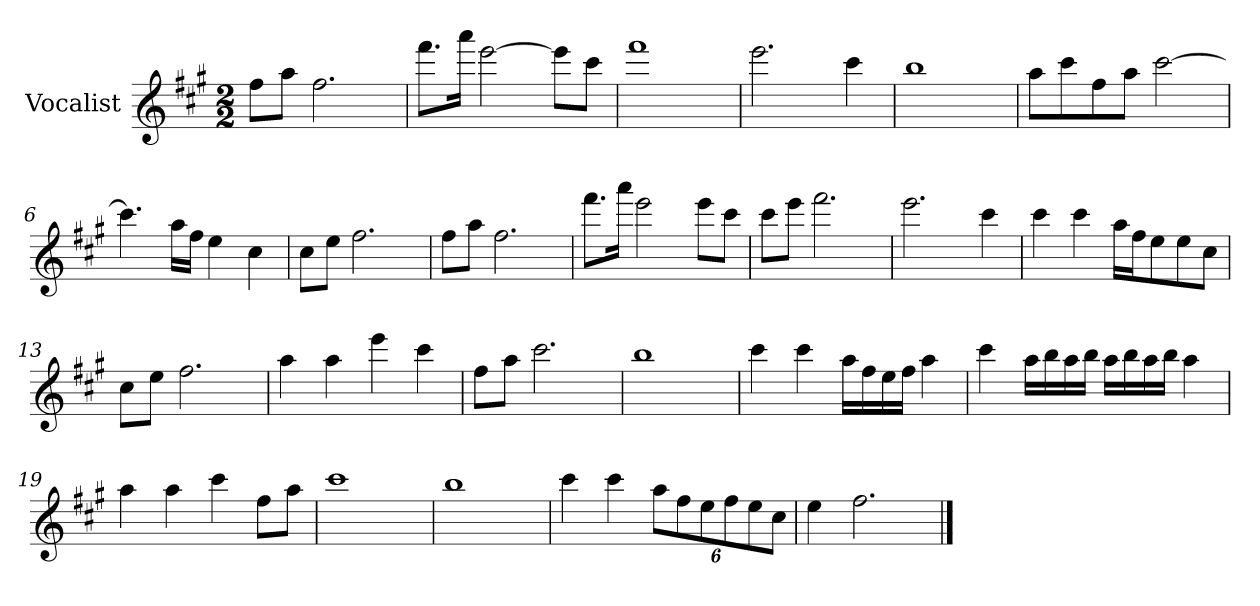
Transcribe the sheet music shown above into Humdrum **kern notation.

**kern
*part1
*staff1
*I"Vocalist
*k[f#c#g#]
*A:
*M2/2
=
8ff#L
8aaJ
2.ff#
=1
8.fff#L
16aaaJk
[2eee
8eeeL]
8ccc#J
=2
1fff#
=3
2.eee
4ccc#
=4
1bb
=5
8aaL
8ccc#
8ff#
8aaJ
[2ccc#
=6
4.ccc#]
16aaLL
16ff#JJ
4ee
4cc#
=7
8cc#L
8eeJ
2.ff#
=8
8ff#L
8aaJ
2.ff#
=9
8.fff#L
16aaaJk
2eee
8eeeL
8ccc#J
=10
8ccc#L
8eeeJ
2.fff#
=11
2.eee
4ccc#
=12
4ccc#
4ccc#
16aaLL
16ff#J
8ee
8ee
8cc#J
=13
8cc#L
8eeJ
2.ff#
=14
4aa
4aa
4eee
4ccc#
=15
8ff#L
8aaJ
2.ccc#
=16
1bb
=17
4ccc#
4ccc#
16aaLL
16ff#
16ee
16ff#JJ
4aa
=18
4ccc#
16aaLL
16bb
16aa
16bbJJ
16aaLL
16bb
16aa
16bbJJ
4aa
=19
4aa
4aa
4ccc#
8ff#L
8aaJ
=20
1ccc#
=21
1bb
=22
4ccc#
4ccc#
12aaL
12ff#
12ee
12ff#
12ee
12cc#J
=23
4ee
2.ff#
==
*-
